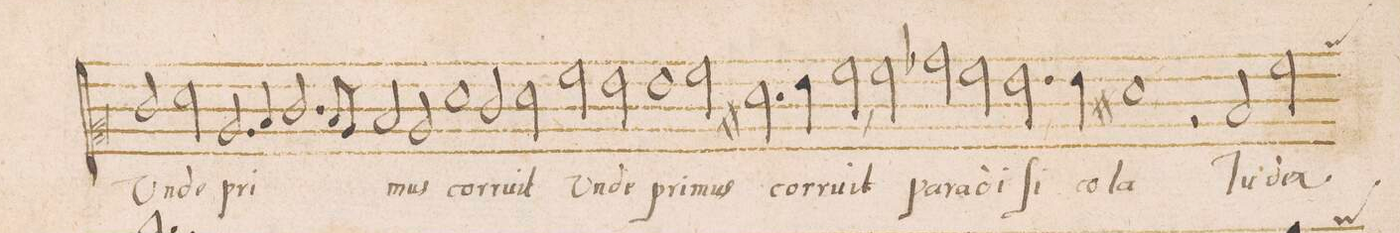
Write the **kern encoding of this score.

**kern	**text
*I"DISCANTVS	*
*clefC2	*
*k[]	*
*met(c|)	*
*M2/1	*
2e/	Un-
=17	=17
2f\	-de
2.c/	pri-
4d/	.
2.e/	.
=18	=18
8d/L	.
8c/J	.
2d/	.
2c/	-mus
1f	cor-
=19	=19
2e/	-ru-
2f\	-it
2a\	Un-
=20	=20
2g\	-de
1g	pri-
2a\	-mus
=21	=21
2.f#X\	cor-
4g\	-ru-
2a,\	-it
2a\	pa-
=22	=22
2b-X\	-ra-
2a\	-di-
2.g\	-ſi
4g\	so-
=23	=23
1f#X	-la
2r	.
2d/	Ju-
=24	=24
*custos:cc	*
2a\	-dex
*-	*-
